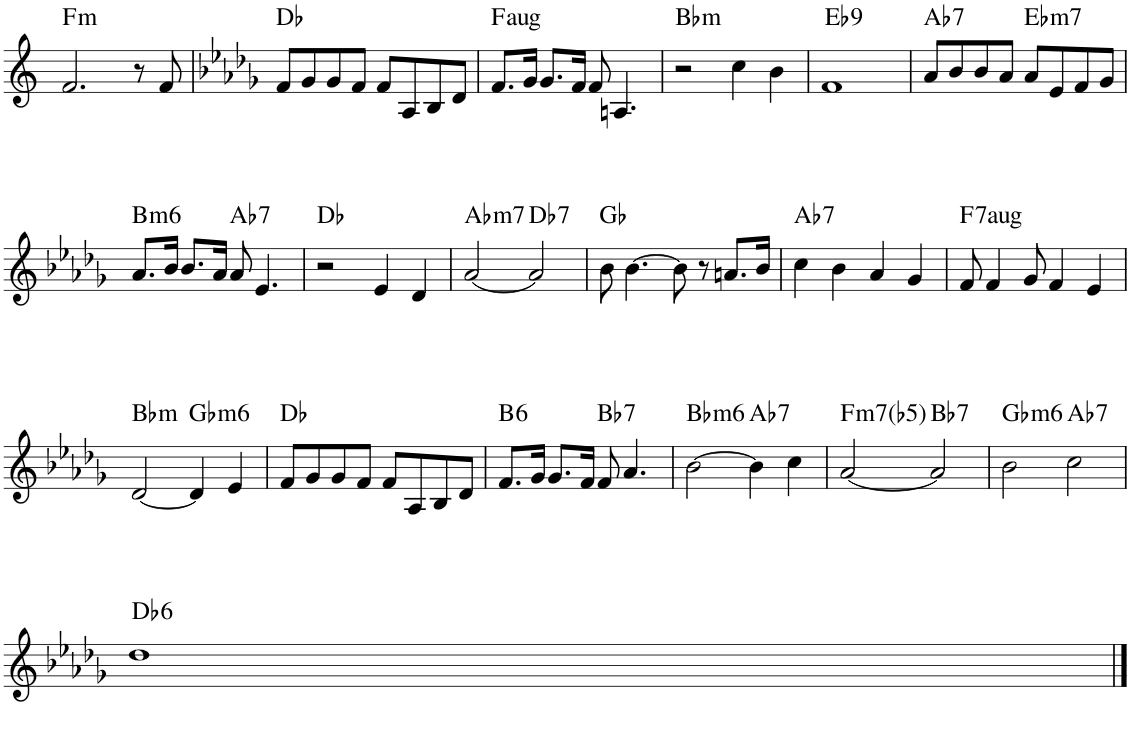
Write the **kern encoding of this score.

**kern	**harte
*part1	*part1
*staff1	*
*I"Piano	*
*I'Pno.	*
!!LO:PB:g=z
*clefG2	*
*k[]	*
*M4/4	*
=42	=42
!	!LO:H:kt=m
2.f/	F:min
8r	.
8f/	.
=43	=43
*k[b-e-a-d-g-]	*
8f/L	Db:maj
8g-/	.
8g-/	.
8f/J	.
8f/L	.
8A-/	.
8B-/	.
8d-/J	.
=44	=44
!	!LO:H:kt=aug
8.f/L	F:aug
16g-/Jk	.
8.g-/L	.
16f/Jk	.
8f/	.
4.An/	.
=45	=45
!	!LO:H:kt=m
2r	Bb:min
4cc\	.
4b-\	.
=46	=46
!	!LO:H:kt=9
1f	Eb:9
=47	=47
!	!LO:H:kt=7
8a-/L	Ab:7
8b-/	.
8b-/	.
8a-/J	.
!	!LO:H:kt=m7
8a-/L	Eb:min7
8e-/	.
8f/	.
8g-/J	.
!!LO:LB:g=z
=48	=48
!	!LO:H:kt=m6
8.a-/L	B:min6
16b-/Jk	.
8.b-/L	.
16a-/Jk	.
!	!LO:H:kt=7
8a-/	Ab:7
4.e-/	.
=49	=49
2r	Db:maj
4e-/	.
4d-/	.
=50	=50
!	!LO:H:kt=m7
[2a-/	Ab:min7
!	!LO:H:kt=7
2a-/]	Db:7
=51	=51
8b-\	Gb:maj
[4.b-\	.
8b-\]	.
8r	.
8.an/L	.
16b-/Jk	.
=52	=52
!	!LO:H:kt=7
4cc\	Ab:7
4b-\	.
4a-/	.
4g-/	.
=53	=53
!	!LO:H:kt=7aug
8f/	F:aug(b7)
4f/	.
8g-/	.
4f/	.
4e-/	.
!!LO:LB:g=z
=54	=54
!	!LO:H:kt=m
[2d-/	Bb:min
!	!LO:H:kt=m6
4d-/]	Gb:min6
4e-/	.
=55	=55
8f/L	Db:maj
8g-/	.
8g-/	.
8f/J	.
8f/L	.
8A-/	.
8B-/	.
8d-/J	.
=56	=56
!	!LO:H:kt=6
8.f/L	B:maj6
16g-/Jk	.
8.g-/L	.
16f/Jk	.
!	!LO:H:kt=7
8f/	Bb:7
4.a-/	.
=57	=57
!	!LO:H:kt=m6
[2b-\	Bb:min6
!	!LO:H:kt=7
4b-\]	Ab:7
4cc\	.
=58	=58
!	!LO:H:kt=m7(b5)
[2a-/	F:hdim7
!	!LO:H:kt=7
2a-/]	Bb:7
=59	=59
!	!LO:H:kt=m6
2b-\	Gb:min6
!	!LO:H:kt=7
2cc\	Ab:7
!!LO:LB:g=z
=60	=60
!	!LO:H:kt=6
1dd-	Db:maj6
==	==
*-	*-
